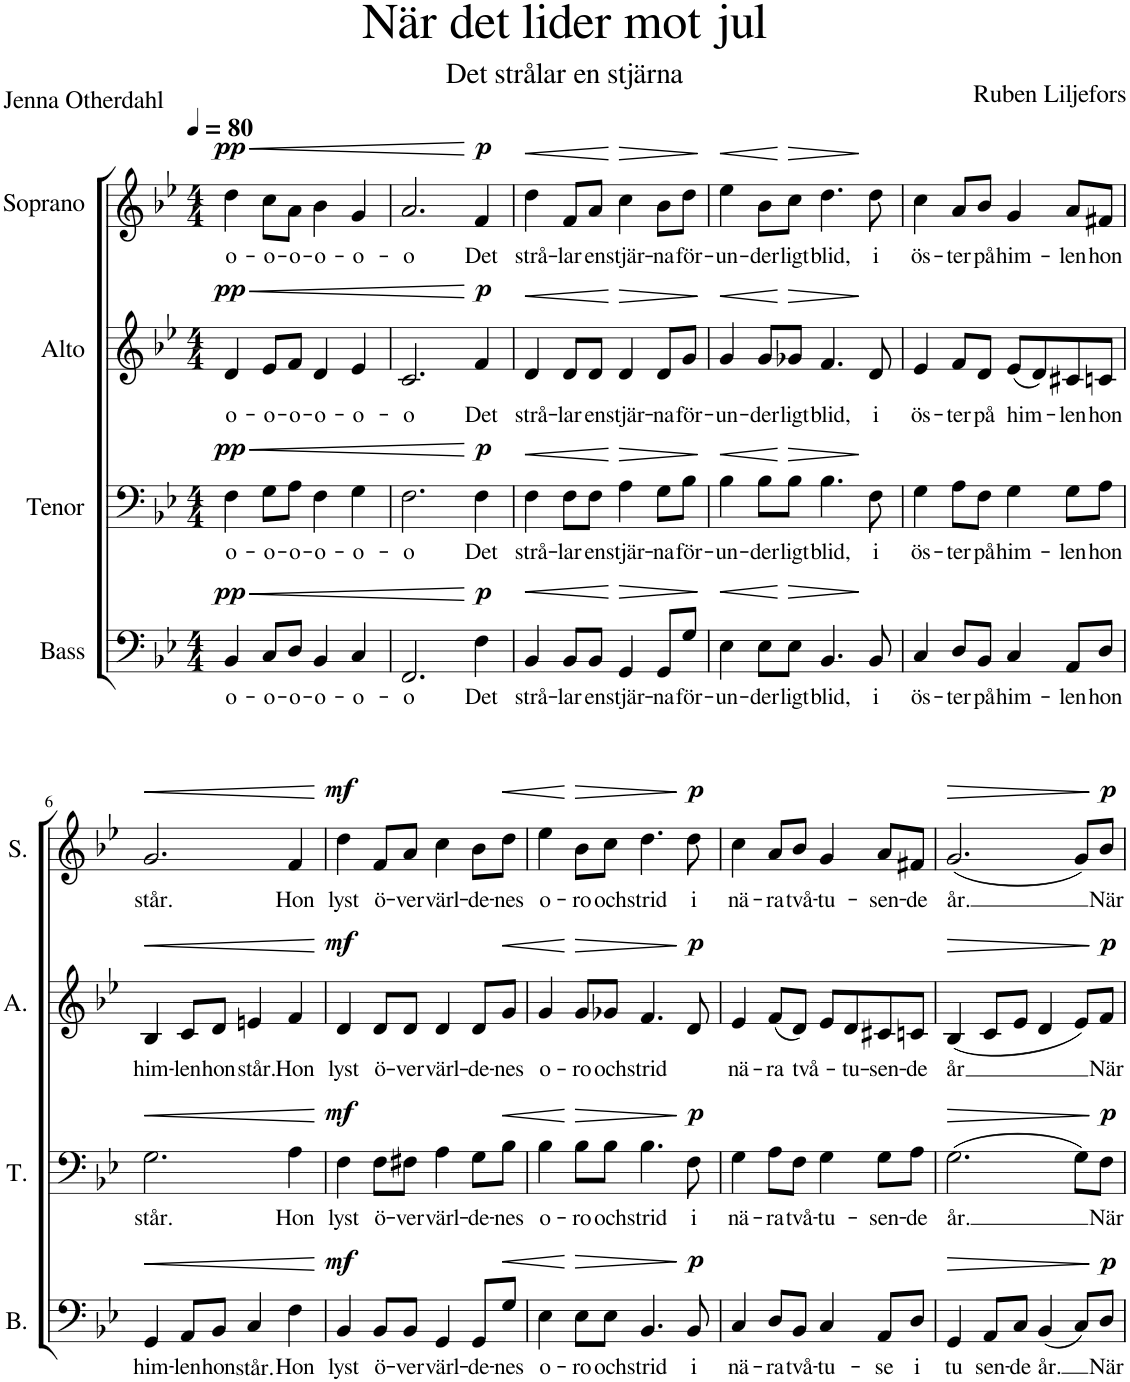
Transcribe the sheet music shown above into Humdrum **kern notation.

**kern	**text	**dynam	**kern	**text	**dynam	**kern	**text	**dynam	**kern	**text	**dynam
*part4	*part4	*part4	*part3	*part3	*part3	*part2	*part2	*part2	*part1	*part1	*part1
*staff4	*staff4	*staff4	*staff3	*staff3	*staff3	*staff2	*staff2	*staff2	*staff1	*staff1	*staff1
*I"Bass	*	*	*I"Tenor	*	*	*I"Alto	*	*	*I"Soprano	*	*
*I'B.	*	*	*I'T.	*	*	*I'A.	*	*	*I'S.	*	*
*clefF4	*	*	*clefF4	*	*	*clefG2	*	*	*clefG2	*	*
*k[b-e-]	*	*	*k[b-e-]	*	*	*k[b-e-]	*	*	*k[b-e-]	*	*
*M4/4	*	*	*M4/4	*	*	*M4/4	*	*	*M4/4	*	*
*MM80	*	*	*MM80	*	*	*MM80	*	*	*MM80	*	*
=1	=1	=1	=1	=1	=1	=1	=1	=1	=1	=1	=1
!	!LO:LY:b	!LO:HP:b	!	!LO:LY:b	!LO:HP:b	!	!LO:LY:b	!LO:HP:b	!	!LO:LY:b	!LO:HP:b
!	!	!LO:DY:n=1:a	!	!	!LO:DY:n=1:a	!	!	!LO:DY:n=1:a	!	!	!LO:DY:n=1:a
4BB-/	o-	< pp	4F\	o-	< pp	4d/	o-	< pp	4dd\	o-	< pp
!	!LO:LY:b	!	!	!LO:LY:b	!	!	!LO:LY:b	!	!	!LO:LY:b	!
8C/L	-o-	.	8G\L	-o-	.	8e-/L	-o-	.	8cc\L	-o-	.
!	!LO:LY:b	!	!	!LO:LY:b	!	!	!LO:LY:b	!	!	!LO:LY:b	!
8D/J	-o-	.	8A\J	-o-	.	8f/J	-o-	.	8a\J	-o-	.
!	!LO:LY:b	!	!	!LO:LY:b	!	!	!LO:LY:b	!	!	!LO:LY:b	!
4BB-/	-o-	.	4F\	-o-	.	4d/	-o-	.	4b-\	-o-	.
!	!LO:LY:b	!	!	!LO:LY:b	!	!	!LO:LY:b	!	!	!LO:LY:b	!
4C/	-o-	.	4G\	-o-	.	4e-/	-o-	.	4g/	-o-	.
=2	=2	=2	=2	=2	=2	=2	=2	=2	=2	=2	=2
!	!LO:LY:b	!	!	!LO:LY:b	!	!	!LO:LY:b	!	!	!LO:LY:b	!
2.FF/	-o	.	2.F\	-o	.	2.c/	-o	.	2.a/	-o	.
!	!LO:LY:b	!LO:DY:n=1:a	!	!LO:LY:b	!LO:DY:n=1:a	!	!LO:LY:b	!LO:DY:n=1:a	!	!LO:LY:b	!LO:DY:n=1:a
4F\	Det	[ p	4F\	Det	[ p	4f/	Det	[ p	4f/	Det	[ p
=3	=3	=3	=3	=3	=3	=3	=3	=3	=3	=3	=3
!	!LO:LY:b	!LO:HP:b	!	!LO:LY:b	!LO:HP:b	!	!LO:LY:b	!LO:HP:b	!	!LO:LY:b	!LO:HP:b
4BB-/	strå-	<	4F\	strå-	<	4d/	strå-	<	4dd\	strå-	<
!	!LO:LY:b	!	!	!LO:LY:b	!	!	!LO:LY:b	!	!	!LO:LY:b	!
8BB-/L	-lar	.	8F\L	-lar	.	8d/L	-lar	.	8f/L	-lar	.
!	!LO:LY:b	!	!	!LO:LY:b	!	!	!LO:LY:b	!	!	!LO:LY:b	!
8BB-/J	en	.	8F\J	en	.	8d/J	en	.	8a/J	en	.
!	!LO:LY:b	!LO:HP:n=1:b	!	!LO:LY:b	!LO:HP:n=1:b	!	!LO:LY:b	!LO:HP:n=1:b	!	!LO:LY:b	!LO:HP:n=1:b
4GG/	stjär-	[ >	4A\	stjär-	[ >	4d/	stjär-	[ >	4cc\	stjär-	[ >
!	!LO:LY:b	!	!	!LO:LY:b	!	!	!LO:LY:b	!	!	!LO:LY:b	!
8GG/L	-na	.	8G\L	-na	.	8d/L	-na	.	8b-\L	-na	.
!	!LO:LY:b	!	!	!LO:LY:b	!	!	!LO:LY:b	!	!	!LO:LY:b	!
8G/J	för-	.	8B-\J	för-	.	8g/J	för-	.	8dd\J	för-	.
.	.	]	.	.	]	.	.	]	.	.	]
=4	=4	=4	=4	=4	=4	=4	=4	=4	=4	=4	=4
!	!LO:LY:b	!LO:HP:b	!	!LO:LY:b	!LO:HP:b	!	!LO:LY:b	!LO:HP:b	!	!LO:LY:b	!LO:HP:b
4E-\	-un-	<	4B-\	-un-	<	4g/	-un-	<	4ee-\	-un-	<
!	!LO:LY:b	!	!	!LO:LY:b	!	!	!LO:LY:b	!	!	!LO:LY:b	!
8E-\L	-der	.	8B-\L	-der	.	8g/L	-der	.	8b-\L	-der	.
!	!LO:LY:b	!LO:HP:n=1:b	!	!LO:LY:b	!LO:HP:n=1:b	!	!LO:LY:b	!LO:HP:n=1:b	!	!LO:LY:b	!LO:HP:n=1:b
8E-\J	ligt	[ >	8B-\J	ligt	[ >	8g-X/J	ligt	[ >	8cc\J	ligt	[ >
!	!LO:LY:b	!	!	!LO:LY:b	!	!	!LO:LY:b	!	!	!LO:LY:b	!
4.BB-/	blid,	.	4.B-\	blid,	.	4.f/	blid,	.	4.dd\	blid,	.
!	!LO:LY:b	!	!	!LO:LY:b	!	!	!LO:LY:b	!	!	!LO:LY:b	!
8BB-/	i	]	8F\	i	]	8d/	i	]	8dd\	i	]
=5	=5	=5	=5	=5	=5	=5	=5	=5	=5	=5	=5
!	!LO:LY:b	!	!	!LO:LY:b	!	!	!LO:LY:b	!	!	!LO:LY:b	!
4C/	ös-	.	4G\	ös-	.	4e-/	ös-	.	4cc\	ös-	.
!	!LO:LY:b	!	!	!LO:LY:b	!	!	!LO:LY:b	!	!	!LO:LY:b	!
8D/L	-ter	.	8A\L	-ter	.	8f/L	-ter	.	8a/L	-ter	.
!	!LO:LY:b	!	!	!LO:LY:b	!	!	!LO:LY:b	!	!	!LO:LY:b	!
8BB-/J	på	.	8F\J	på	.	8d/J	på	.	8b-/J	på	.
!	!LO:LY:b	!	!	!LO:LY:b	!	!	!LO:LY:b	!	!	!LO:LY:b	!
4C/	him-	.	4G\	him-	.	(8e-/L	him-	.	4g/	him-	.
.	.	.	.	.	.	8d/)	.	.	.	.	.
!	!LO:LY:b	!	!	!LO:LY:b	!	!	!LO:LY:b	!	!	!LO:LY:b	!
8AA/L	-len	.	8G\L	-len	.	8c#X/	-len	.	8a/L	-len	.
!	!LO:LY:b	!	!	!LO:LY:b	!	!	!LO:LY:b	!	!	!LO:LY:b	!
8D/J	hon	.	8A\J	hon	.	8cn/J	hon	.	8f#X/J	hon	.
!!LO:LB:g=z
=6	=6	=6	=6	=6	=6	=6	=6	=6	=6	=6	=6
!	!LO:LY:b	!LO:HP:b	!	!LO:LY:b	!LO:HP:b	!	!LO:LY:b	!LO:HP:b	!	!LO:LY:b	!LO:HP:b
4GG/	him-	<	2.G\	står.	<	4B-/	him-	<	2.g/	står.	<
!	!LO:LY:b	!	!	!	!	!	!LO:LY:b	!	!	!	!
8AA/L	-len	.	.	.	.	8c/L	-len	.	.	.	.
!	!LO:LY:b	!	!	!	!	!	!LO:LY:b	!	!	!	!
8BB-/J	hon	.	.	.	.	8d/J	hon	.	.	.	.
!	!LO:LY:b	!	!	!	!	!	!LO:LY:b	!	!	!	!
4C/	står.	.	.	.	.	4en/	står.	.	.	.	.
!	!LO:LY:b	!	!	!LO:LY:b	!	!	!LO:LY:b	!	!	!LO:LY:b	!
4F\	Hon	.	4A\	Hon	.	4f/	Hon	.	4f/	Hon	.
.	.	[	.	.	[	.	.	[	.	.	[
=7	=7	=7	=7	=7	=7	=7	=7	=7	=7	=7	=7
!	!LO:LY:b	!LO:DY:a	!	!LO:LY:b	!LO:DY:a	!	!LO:LY:b	!LO:DY:a	!	!LO:LY:b	!LO:DY:a
4BB-/	lyst	mf	4F\	lyst	mf	4d/	lyst	mf	4dd\	lyst	mf
!	!LO:LY:b	!	!	!LO:LY:b	!	!	!LO:LY:b	!	!	!LO:LY:b	!
8BB-/L	ö-	.	8F\L	ö-	.	8d/L	ö-	.	8f/L	ö-	.
!	!LO:LY:b	!	!	!LO:LY:b	!	!	!LO:LY:b	!	!	!LO:LY:b	!
8BB-/J	-ver	.	8F#X\J	-ver	.	8d/J	-ver	.	8a/J	-ver	.
!	!LO:LY:b	!	!	!LO:LY:b	!	!	!LO:LY:b	!	!	!LO:LY:b	!
4GG/	värl-	.	4A\	värl-	.	4d/	värl-	.	4cc\	värl-	.
!	!LO:LY:b	!	!	!LO:LY:b	!	!	!LO:LY:b	!	!	!LO:LY:b	!
8GG/L	-de-	.	8G\L	-de-	.	8d/L	-de-	.	8b-\L	-de-	.
!	!LO:LY:b	!LO:HP:b	!	!LO:LY:b	!LO:HP:b	!	!LO:LY:b	!LO:HP:b	!	!LO:LY:b	!LO:HP:b
8G/J	-nes	<	8B-\J	-nes	<	8g/J	-nes	<	8dd\J	-nes	<
=8	=8	=8	=8	=8	=8	=8	=8	=8	=8	=8	=8
!	!LO:LY:b	!	!	!LO:LY:b	!	!	!LO:LY:b	!	!	!LO:LY:b	!
4E-\	o-	.	4B-\	o-	.	4g/	o-	.	4ee-\	o-	.
!	!LO:LY:b	!LO:HP:n=1:b	!	!LO:LY:b	!LO:HP:n=1:b	!	!LO:LY:b	!LO:HP:n=1:b	!	!LO:LY:b	!LO:HP:n=1:b
8E-\L	-ro	[ >	8B-\L	-ro	[ >	8g/L	-ro	[ >	8b-\L	-ro	[ >
!	!LO:LY:b	!	!	!LO:LY:b	!	!	!LO:LY:b	!	!	!LO:LY:b	!
8E-\J	och	.	8B-\J	och	.	8g-X/J	och	.	8cc\J	och	.
!	!LO:LY:b	!	!	!LO:LY:b	!	!	!LO:LY:b	!	!	!LO:LY:b	!
4.BB-/	strid	.	4.B-\	strid	.	4.f/	strid	.	4.dd\	strid	.
!	!LO:LY:b	!LO:DY:n=1:a	!	!LO:LY:b	!LO:DY:n=1:a	!	!	!LO:DY:n=1:a	!	!LO:LY:b	!LO:DY:n=1:a
8BB-/	i	] p	8F\	i	] p	8d/	.	] p	8dd\	i	] p
=9	=9	=9	=9	=9	=9	=9	=9	=9	=9	=9	=9
!	!LO:LY:b	!	!	!LO:LY:b	!	!	!LO:LY:b	!	!	!LO:LY:b	!
4C/	nä-	.	4G\	nä-	.	4e-/	nä-	.	4cc\	nä-	.
!	!LO:LY:b	!	!	!LO:LY:b	!	!	!LO:LY:b	!	!	!LO:LY:b	!
8D/L	-ra	.	8A\L	-ra	.	(8f/L	-ra	.	8a/L	-ra	.
!	!LO:LY:b	!	!	!LO:LY:b	!	!	!LO:LY:b	!	!	!LO:LY:b	!
8BB-/J	två-	.	8F\J	två-	.	8d/J)	två-	.	8b-/J	två-	.
!	!LO:LY:b	!	!	!LO:LY:b	!	!	!	!	!	!LO:LY:b	!
4C/	-tu-	.	4G\	-tu-	.	8e-/L	.	.	4g/	-tu-	.
!	!	!	!	!	!	!	!LO:LY:b	!	!	!	!
.	.	.	.	.	.	8d/	-tu-	.	.	.	.
!	!LO:LY:b	!	!	!LO:LY:b	!	!	!LO:LY:b	!	!	!LO:LY:b	!
8AA/L	-se	.	8G\L	-sen-	.	8c#X/	-sen-	.	8a/L	-sen-	.
!	!LO:LY:b	!	!	!LO:LY:b	!	!	!LO:LY:b	!	!	!LO:LY:b	!
8D/J	i	.	8A\J	-de	.	8cn/J	-de	.	8f#X/J	-de	.
=10	=10	=10	=10	=10	=10	=10	=10	=10	=10	=10	=10
!	!LO:LY:b	!LO:HP:b	!	!LO:LY:b	!LO:HP:b	!	!LO:LY:b	!LO:HP:b	!	!LO:LY:b	!LO:HP:b
4GG/	tu	>	(2.G\	år.	>	(4B-/	år	>	(2.g/	år.	>
!	!LO:LY:b	!	!	!	!	!	!	!	!	!	!
8AA/L	sen-	.	.	.	.	8c/L	.	.	.	.	.
!	!LO:LY:b	!	!	!	!	!	!	!	!	!	!
8C/J	-de	.	.	.	.	8e-/J	.	.	.	.	.
!	!LO:LY:b	!	!	!	!	!	!	!	!	!	!
(4BB-/	år.	.	.	.	.	4d/	.	.	.	.	.
8C/L)	.	.	8G\L)	.	.	8e-/L)	.	.	8g/L)	.	.
!	!LO:LY:b	!LO:DY:n=1:a	!	!LO:LY:b	!LO:DY:n=1:a	!	!LO:LY:b	!LO:DY:n=1:a	!	!LO:LY:b	!LO:DY:n=1:a
8D/J	När	] p	8F\J	När	] p	8f/J	När	] p	8b-/J	När	] p
=	=	=	=	=	=	=	=	=	=	=	=
*-	*-	*-	*-	*-	*-	*-	*-	*-	*-	*-	*-
